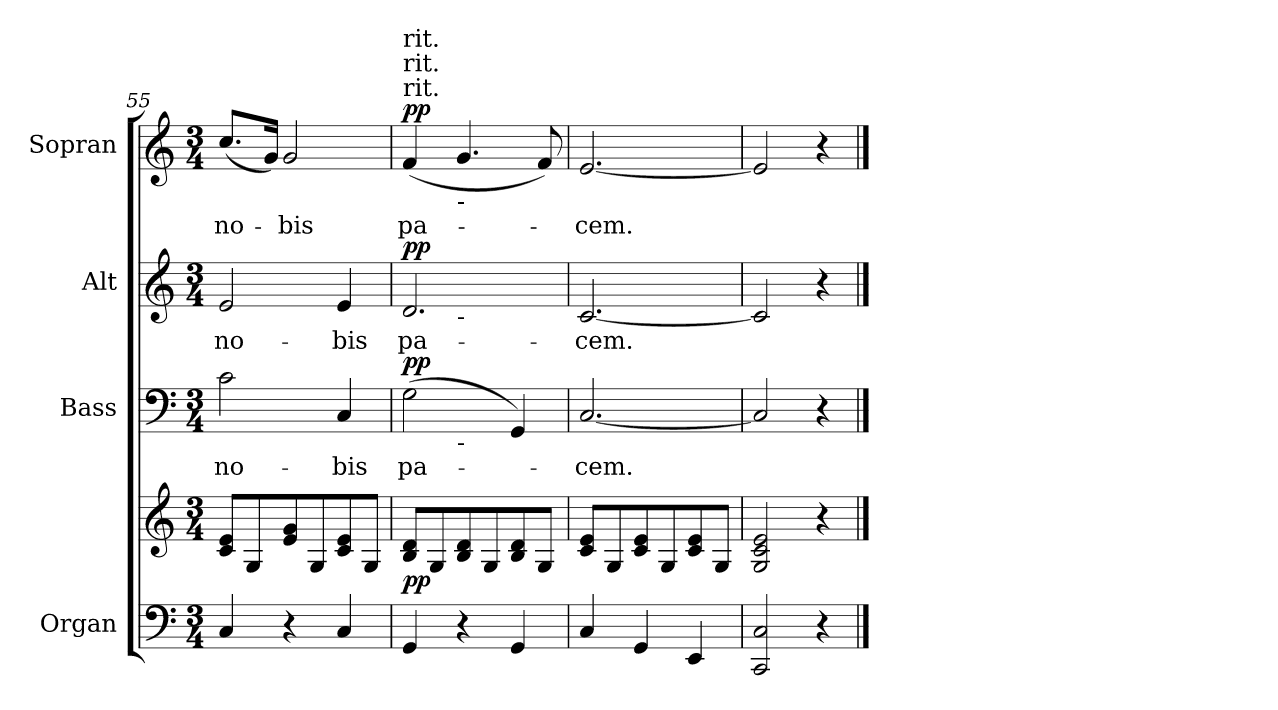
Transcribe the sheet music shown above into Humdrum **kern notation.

**kern	**kern	**dynam	**kern	**text	**dynam	**kern	**text	**dynam	**kern	**text	**dynam
*part4	*part4	*part4	*part3	*part3	*part3	*part2	*part2	*part2	*part1	*part1	*part1
*staff5	*staff4	*staff4/5	*staff3	*staff3	*staff3	*staff2	*staff2	*staff2	*staff1	*staff1	*staff1
*I"Organ	*	*	*I"Bass	*	*	*I"Alt	*	*	*I"Sopran	*	*
*I'Org.	*	*	*I'B.	*	*	*I'A.	*	*	*I'S.	*	*
*clefF4	*clefG2	*	*clefF4	*	*	*clefG2	*	*	*clefG2	*	*
*k[]	*k[]	*	*k[]	*	*	*k[]	*	*	*k[]	*	*
*C:	*C:	*	*C:	*	*	*C:	*	*	*C:	*	*
*M3/4	*M3/4	*	*M3/4	*	*	*M3/4	*	*	*M3/4	*	*
=55	=55	=55	=55	=55	=55	=55	=55	=55	=55	=55	=55
!	!	!	!	!LO:LY:b:color=#000000	!	!	!	!	!	!	!
!	!	!	!	!	!	!	!LO:LY:b:color=#000000	!	!	!	!
!	!	!	!	!	!	!	!	!	!	!LO:LY:b:color=#000000	!
4Ci/	8ci/ 8eiL	.	2ci\	no-	.	2ei/	no-	.	(8.cci/L	no-	.
.	8Gi/	.	.	.	.	.	.	.	.	.	.
.	.	.	.	.	.	.	.	.	16gi/Jk)	.	.
!	!	!	!	!	!	!	!	!	!	!LO:LY:b:color=#000000	!
4r	8ei/ 8gi	.	.	.	.	.	.	.	2gi/	-bis	.
.	8Gi/	.	.	.	.	.	.	.	.	.	.
!	!	!	!	!LO:LY:b:color=#000000	!	!	!	!	!	!	!
!	!	!	!	!	!	!	!LO:LY:b:color=#000000	!	!	!	!
4Ci/	8ci/ 8ei	.	4Ci/	-bis	.	4ei/	-bis	.	.	.	.
.	8Gi/J	.	.	.	.	.	.	.	.	.	.
=56	=56	=56	=56	=56	=56	=56	=56	=56	=56	=56	=56
!	!	!	!	!LO:LY:b:color=#000000	!	!	!	!	!	!	!
!	!	!	!	!	!	!	!LO:LY:b:color=#000000	!	!	!	!
!	!	!	!	!	!	!	!	!	!LO:TX:t=rit.	!	!
!	!	!	!	!	!	!	!	!	!LO:TX:t=rit.	!	!
!	!	!	!	!	!	!	!	!	!LO:TX:t=rit.	!	!
!	!	!	!	!	!	!	!	!	!	!LO:LY:b:color=#000000	!
*	*	*	*^	*	*	*^	*	*	*	*	*
4GGi/	8Bi/ 8diL	pp	(2Gi\	4ryy	pa-	pp	2.di/	4ryy	pa-	pp	(4fi/	pa-	pp
.	8Gi/	.	.	.	.	.	.	.	.	.	.	.	.
!	!	!	!	!	!	!	!	!	!	!	!LO:TX:b:t=-	!	!
!	!	!	!	!	!	!	!	!LO:TX:b:t=-	!	!	!	!	!
!	!	!	!	!LO:TX:b:t=-	!	!	!	!	!	!	!	!	!
4r	8Bi/ 8di	.	.	2ryy	.	.	.	2ryy	.	.	4.gi/	.	.
.	8Gi/	.	.	.	.	.	.	.	.	.	.	.	.
4GGi/	8Bi/ 8di	.	4GGi/)	.	.	.	.	.	.	.	.	.	.
.	8Gi/J	.	.	.	.	.	.	.	.	.	8fi/)	.	.
*	*	*	*v	*v	*	*	*	*	*	*	*	*	*
*	*	*	*	*	*	*v	*v	*	*	*	*	*
=57	=57	=57	=57	=57	=57	=57	=57	=57	=57	=57	=57
*	*	*	*^	*	*	*^	*	*	*	*	*
!	!	!	!	!	!LO:LY:b:color=#000000	!	!	!	!	!	!	!	!
*	*	*	*v	*v	*	*	*	*	*	*	*	*	*
*	*	*	*	*	*	*v	*v	*	*	*	*	*
*	*	*	*^	*	*	*^	*	*	*	*	*
!	!	!	!	!	!	!	!	!	!LO:LY:b:color=#000000	!	!	!	!
*	*	*	*v	*v	*	*	*	*	*	*	*	*	*
*	*	*	*	*	*	*v	*v	*	*	*	*	*
*	*	*	*^	*	*	*^	*	*	*	*	*
!	!	!	!	!	!	!	!	!	!	!	!	!LO:LY:b:color=#000000	!
*	*	*	*v	*v	*	*	*	*	*	*	*	*	*
*	*	*	*	*	*	*v	*v	*	*	*	*	*
4Ci/	8ci/ 8eiL	.	[<2.Ci/	-cem.	.	[<2.ci/	-cem.	.	[<2.ei/	-cem.	.
.	8Gi/	.	.	.	.	.	.	.	.	.	.
4GGi/	8ci/ 8ei	.	.	.	.	.	.	.	.	.	.
.	8Gi/	.	.	.	.	.	.	.	.	.	.
4EEi/	8ci/ 8ei	.	.	.	.	.	.	.	.	.	.
.	8Gi/J	.	.	.	.	.	.	.	.	.	.
=58	=58	=58	=58	=58	=58	=58	=58	=58	=58	=58	=58
2CCi/ 2Ci	2Gi/ 2ci 2ei	.	2Ci/]	.	.	2ci/]	.	.	2ei/]	.	.
4r	4r	.	4r	.	.	4r	.	.	4r	.	.
==	==	==	==	==	==	==	==	==	==	==	==
*-	*-	*-	*-	*-	*-	*-	*-	*-	*-	*-	*-
